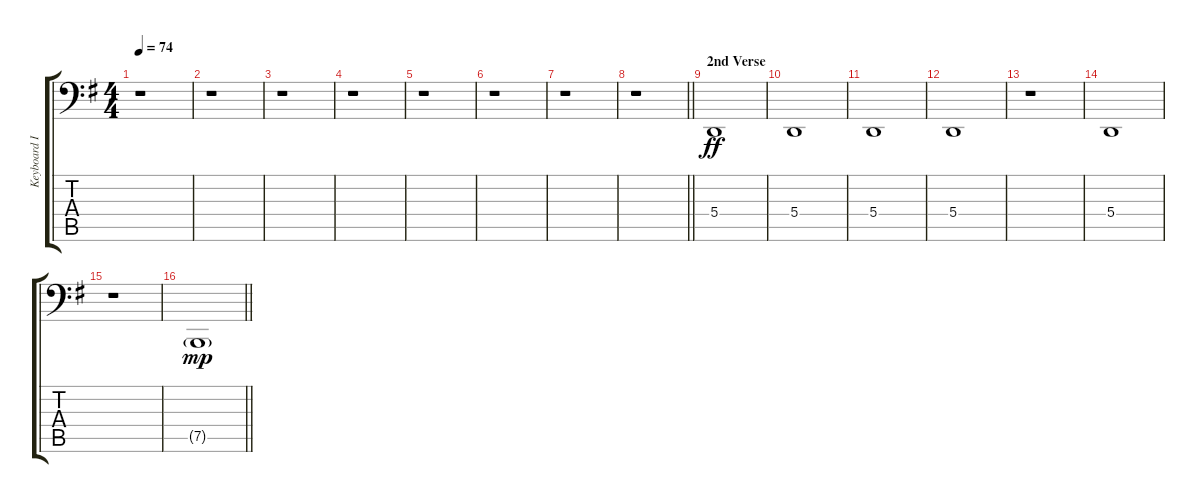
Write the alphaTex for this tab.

\track ("Keyboard II" "Keyboard I") {instrument pad4choir}
\staff {score tabs}
\tuning (C3 G2 D2 A1 E1 B0) {hide}
\ts (4 4)
\tempo 74
\clef f4
\ks eminor
r.1{dy mp} |
r.1 |
r.1 |
r.1 |
r.1 |
r.1 |
r.1 |
\barLineRight lightlight
r.1 |
\section ("" "2nd Verse")
5.4.1{dy ff} |
5.4.1 |
5.4.1 |
5.4.1 |
r.1 |
5.4.1 |
r.1 |
\barLineRight lightlight
7.5{g}.1{dy mp}
